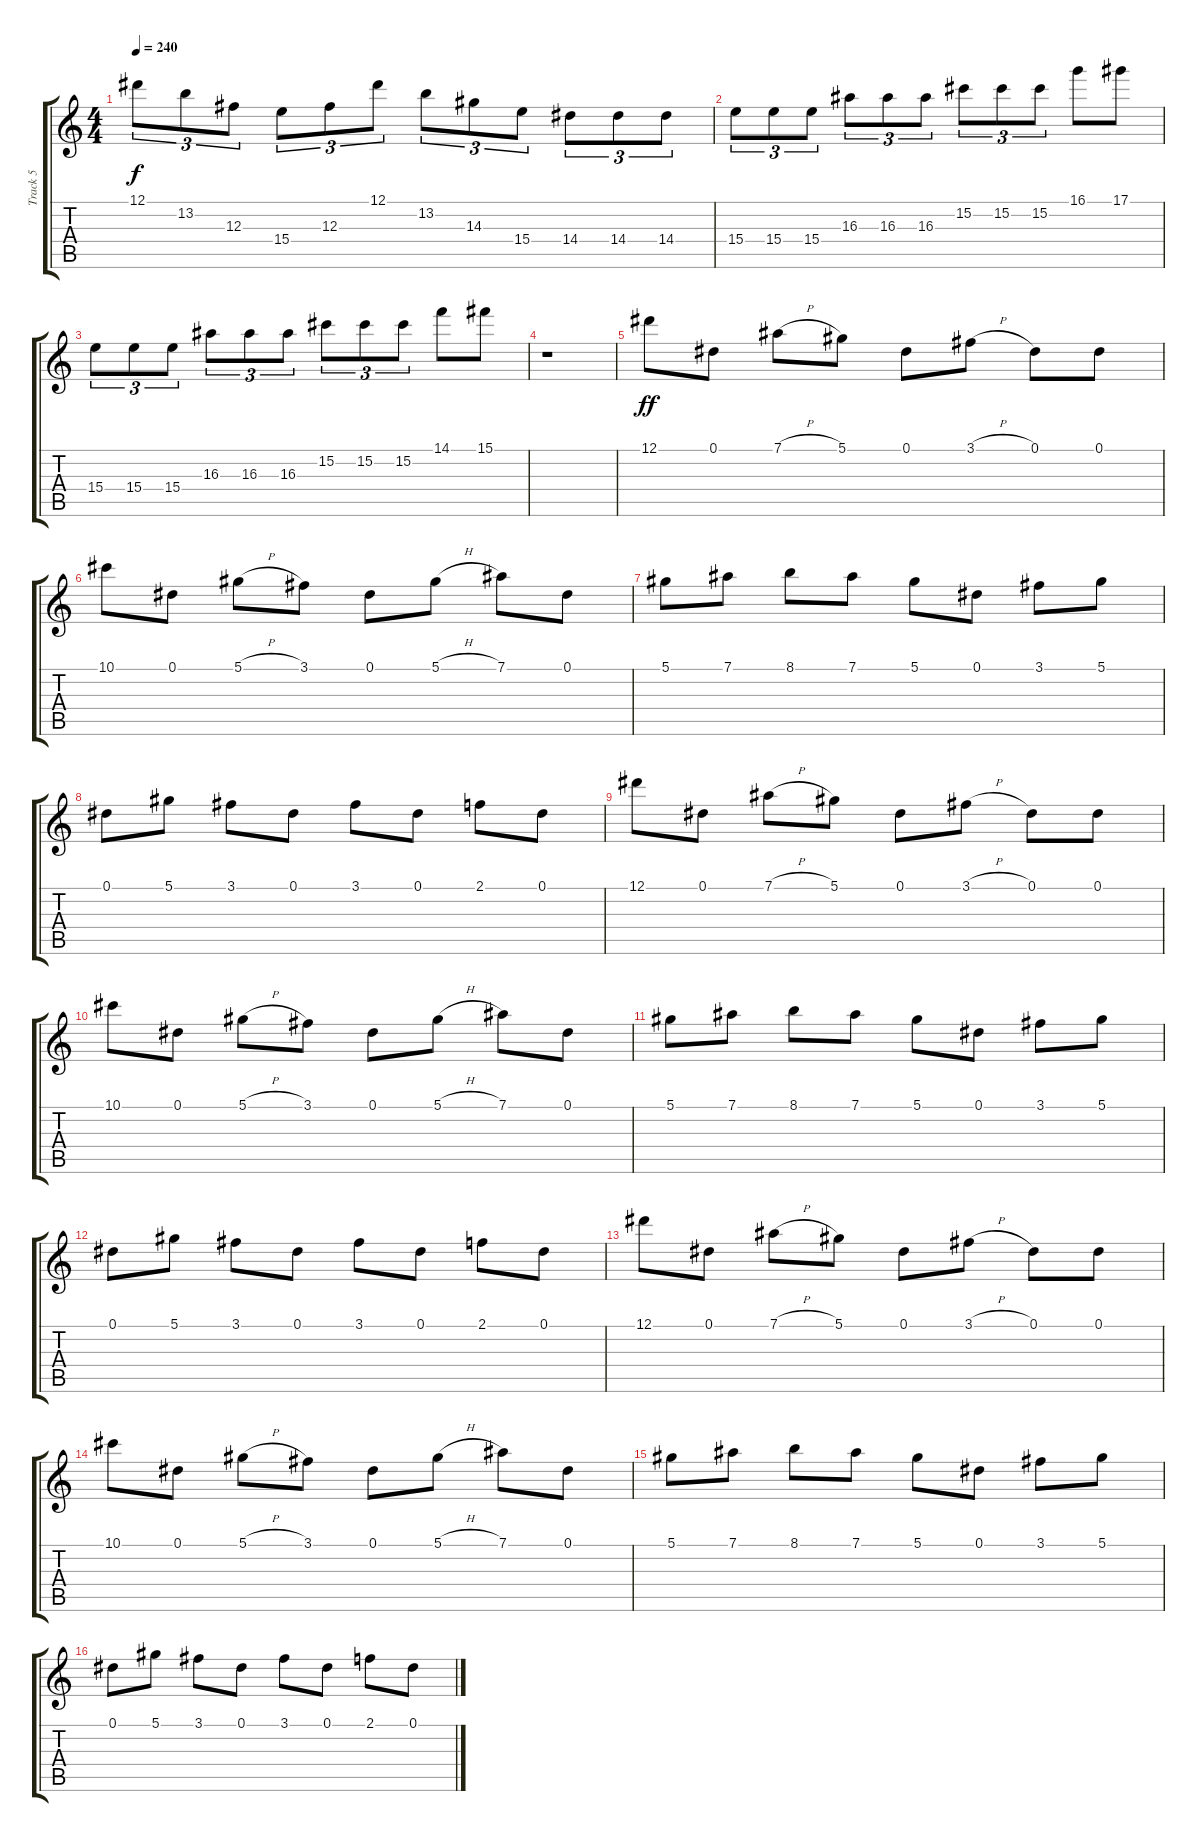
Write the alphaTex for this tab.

\track ("Track 5" "Track 5") {instrument overdrivenguitar}
\staff {score tabs}
\tuning (Eb4 Bb3 Gb3 Db3 Ab2 Db2) {hide}
\ts (4 4)
\tempo 240
\clef g2
\ks c
12.1.8{tu (3 2) dy f} 13.2.8{tu (3 2)} 12.3.8{tu (3 2)} 15.4.8{tu (3 2)} 12.3.8{tu (3 2)} 12.1.8{tu (3 2)} 13.2.8{tu (3 2)} 14.3.8{tu (3 2)} 15.4.8{tu (3 2)} 14.4.8{tu (3 2)} 14.4.8{tu (3 2)} 14.4.8{tu (3 2)} |
15.4.8{tu (3 2)} 15.4.8{tu (3 2)} 15.4.8{tu (3 2)} 16.3.8{tu (3 2)} 16.3.8{tu (3 2)} 16.3.8{tu (3 2)} 15.2.8{tu (3 2)} 15.2.8{tu (3 2)} 15.2.8{tu (3 2)} 16.1.8 17.1.8 |
15.4.8{tu (3 2)} 15.4.8{tu (3 2)} 15.4.8{tu (3 2)} 16.3.8{tu (3 2)} 16.3.8{tu (3 2)} 16.3.8{tu (3 2)} 15.2.8{tu (3 2)} 15.2.8{tu (3 2)} 15.2.8{tu (3 2)} 14.1.8 15.1.8 |
r.1 |
12.1.8{dy ff} 0.1.8 7.1{h}.8 5.1.8 0.1.8 3.1{h}.8 0.1.8 0.1.8 |
10.1.8 0.1.8 5.1{h}.8 3.1.8 0.1.8 5.1{h}.8 7.1.8 0.1.8 |
5.1.8 7.1.8 8.1.8 7.1.8 5.1.8 0.1.8 3.1.8 5.1.8 |
0.1.8 5.1.8 3.1.8 0.1.8 3.1.8 0.1.8 2.1.8 0.1.8 |
12.1.8 0.1.8 7.1{h}.8 5.1.8 0.1.8 3.1{h}.8 0.1.8 0.1.8 |
10.1.8 0.1.8 5.1{h}.8 3.1.8 0.1.8 5.1{h}.8 7.1.8 0.1.8 |
5.1.8 7.1.8 8.1.8 7.1.8 5.1.8 0.1.8 3.1.8 5.1.8 |
0.1.8 5.1.8 3.1.8 0.1.8 3.1.8 0.1.8 2.1.8 0.1.8 |
12.1.8 0.1.8 7.1{h}.8 5.1.8 0.1.8 3.1{h}.8 0.1.8 0.1.8 |
10.1.8 0.1.8 5.1{h}.8 3.1.8 0.1.8 5.1{h}.8 7.1.8 0.1.8 |
5.1.8 7.1.8 8.1.8 7.1.8 5.1.8 0.1.8 3.1.8 5.1.8 |
0.1.8 5.1.8 3.1.8 0.1.8 3.1.8 0.1.8 2.1.8 0.1.8
